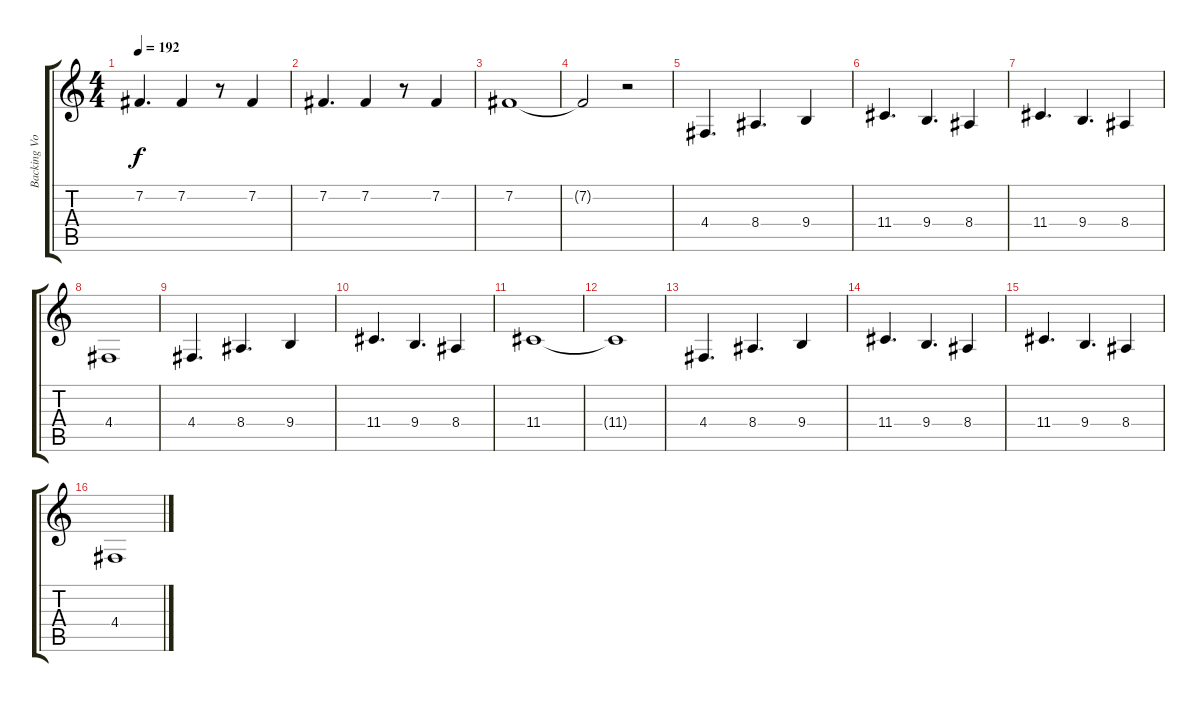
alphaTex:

\track ("Backing Vocal" "Backing Vo") {instrument stringensemble1}
\staff {score tabs}
\tuning (E4 B3 G3 D3 A2 E2) {hide}
\ts (4 4)
\tempo 192
\clef g2
\ks c
7.2.4{d dy f} 7.2.4 r.8 7.2.4 |
7.2.4{d} 7.2.4 r.8 7.2.4 |
7.2.1 |
7.2{t}.2 r.2 |
4.4.4{d} 8.4.4{d} 9.4.4 |
11.4.4{d} 9.4.4{d} 8.4.4 |
11.4.4{d} 9.4.4{d} 8.4.4 |
4.4.1 |
4.4.4{d} 8.4.4{d} 9.4.4 |
11.4.4{d} 9.4.4{d} 8.4.4 |
11.4.1 |
11.4{t}.1 |
4.4.4{d} 8.4.4{d} 9.4.4 |
11.4.4{d} 9.4.4{d} 8.4.4 |
11.4.4{d} 9.4.4{d} 8.4.4 |
4.4.1
